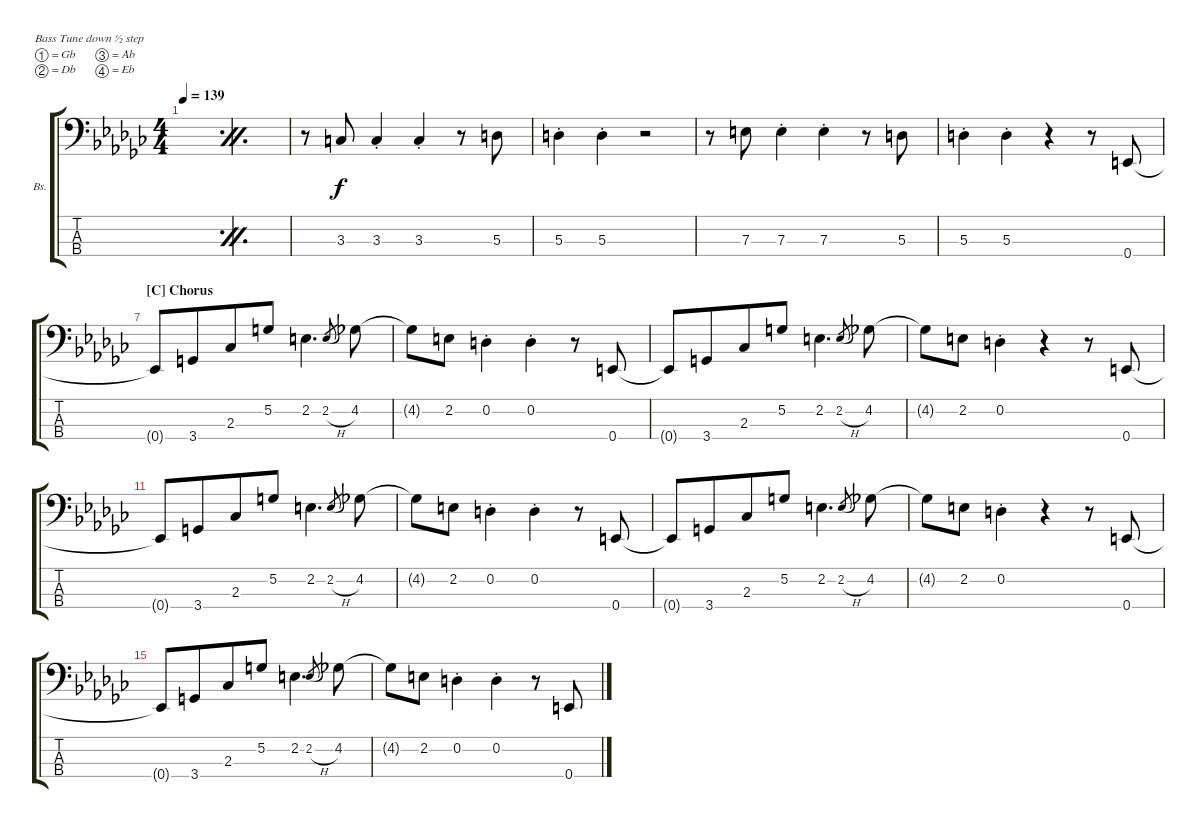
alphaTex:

\bracketExtendMode groupsimilarinstruments
\firstSystemTrackNameOrientation horizontal
\otherSystemsTrackNameOrientation horizontal
\defaultBarNumberDisplay FirstOfSystem
\track ("Electric Bass" "Bs.") {instrument electricbassfinger}
\staff {score tabs}
\tuning (Gb2 Db2 Ab1 Eb1)
\displaytranspose 13
\ts (4 4)
\tempo 139
\clef f4
\simile firstofdouble
\ks gb
|
\simile secondofdouble
|
r.8 3.3.8 3.3{st}.4 3.3{st}.4 r.8 5.3.8 |
5.3{st}.4 5.3{st}.4 r.2 |
r.8 7.3.8 7.3{st}.4 7.3{st}.4 r.8 5.3.8 |
5.3{st}.4 5.3{st}.4 r.4 r.8 0.4.8 |
\section ("C" "Chorus")
0.4{t}.8 3.4.8{beam merge} 2.3.8 5.2.8 2.2.4{d} 2.2{h}.8{gr} 4.2.8 |
4.2{t}.8 2.2.8 0.2{st}.4 0.2{st}.4 r.8 0.4.8 |
0.4{t}.8 3.4.8{beam merge} 2.3.8 5.2.8 2.2.4{d} 2.2{h}.8{gr} 4.2.8 |
4.2{t}.8 2.2.8 0.2{st}.4 r.4 r.8 0.4.8 |
0.4{t}.8{beam merge} 3.4.8{beam merge} 2.3.8 5.2.8 2.2.4{d} 2.2{h}.8{gr} 4.2.8 |
4.2{t}.8 2.2.8 0.2{st}.4 0.2{st}.4 r.8 0.4.8 |
0.4{t}.8 3.4.8{beam merge} 2.3.8 5.2.8 2.2.4{d} 2.2{h}.8{gr} 4.2.8 |
4.2{t}.8 2.2.8 0.2{st}.4 r.4 r.8 0.4.8 |
0.4{t}.8 3.4.8{beam merge} 2.3.8 5.2.8 2.2.4{d} 2.2{h}.8{gr} 4.2.8 |
4.2{t}.8 2.2.8 0.2{st}.4 0.2{st}.4 r.8 0.4.8
